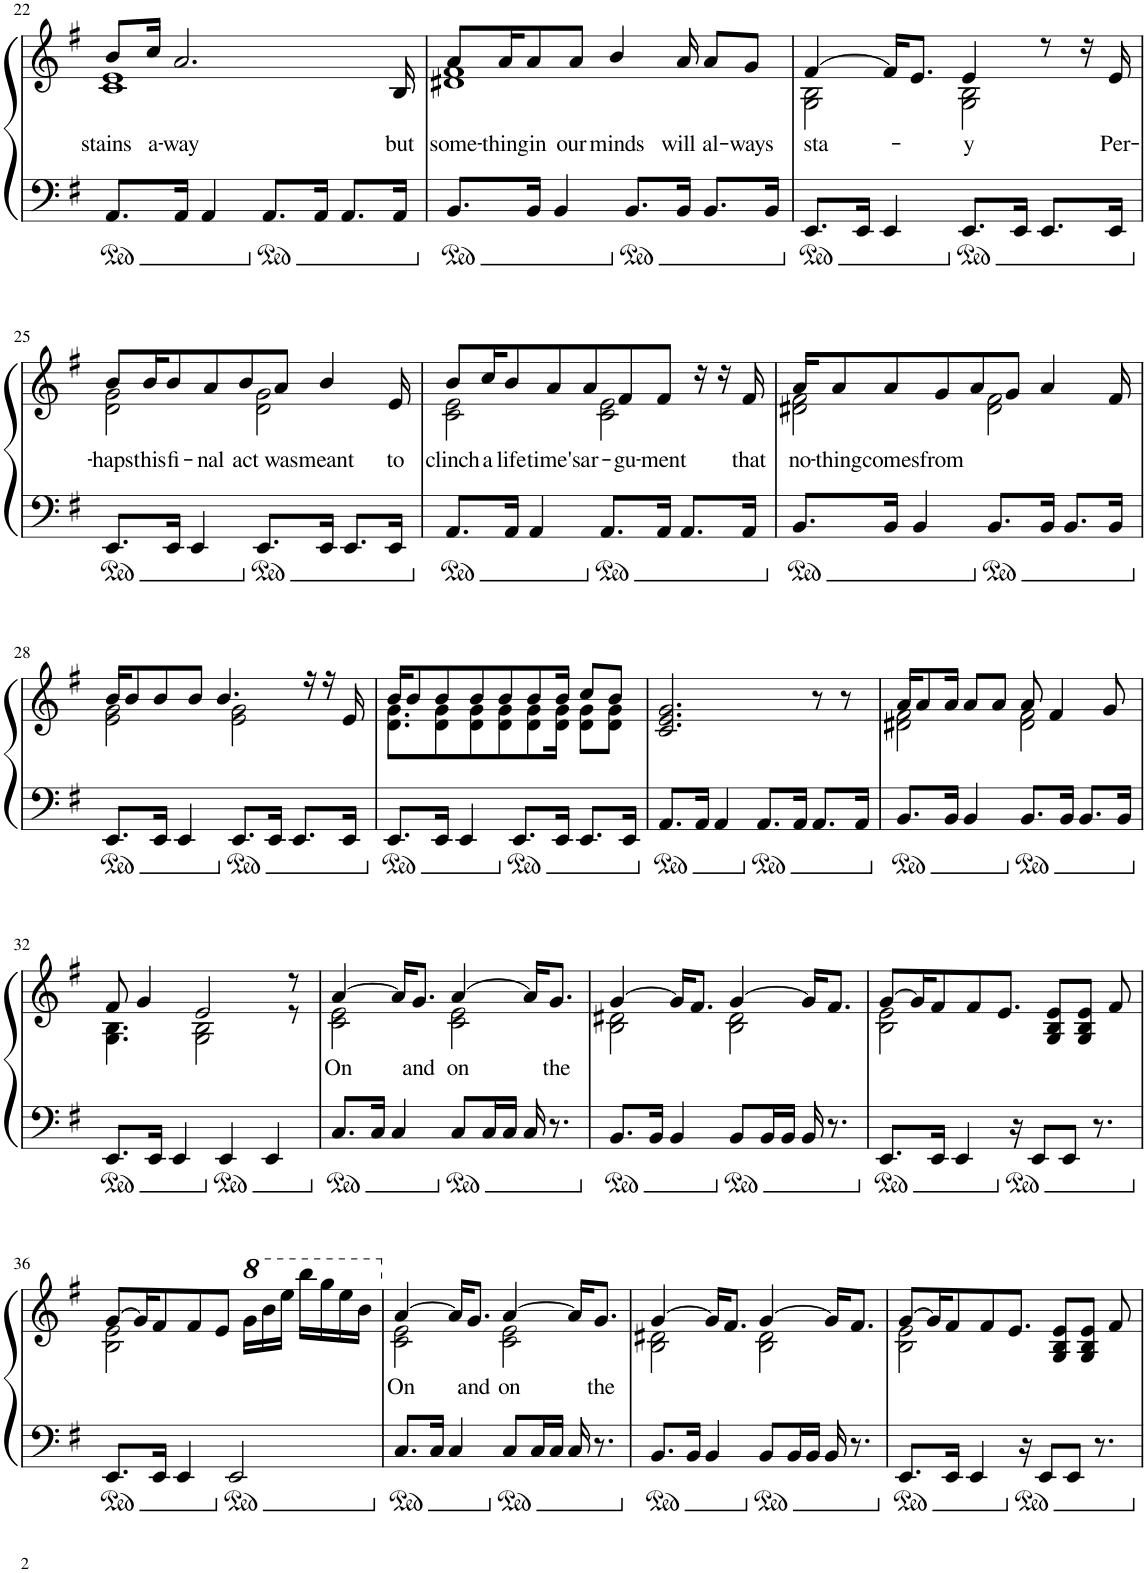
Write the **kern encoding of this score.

**kern	**kern	**text
*part1	*part1	*part1
*staff2	*staff1	*staff1
*I"Piano	*	*
*I'Pno.	*	*
!!LO:PB:g=z
*clefF4	*clefG2	*
*k[f#]	*k[f#]	*
*M4/4	*M4/4	*
*met(c)	*met(c)	*
=22	=22	=22
!	!	!LO:LY:b
*	*^	*
8.AA/L	8b/L	1c 1e	stains
!	!	!	!LO:LY:b
.	16cc/Jk	.	a-
!	!	!	!LO:LY:b
16AA/Jk	2.a/	.	-way
4AA/	.	.	.
8.AA/L	.	.	.
16AA/Jk	.	.	.
8.AA/L	.	.	.
!	!	!	!LO:LY:b
16AA/Jk	16B/	.	but
=23	=23	=23	=23
!	!	!	!LO:LY:b
8.BB/L	8a/L	1d#X 1f#	some-
!	!	!	!LO:LY:b
.	16a/K	.	-thing
!	!	!	!LO:LY:b
16BB/Jk	8a/	.	in
4BB/	.	.	.
!	!	!	!LO:LY:b
.	8a/J	.	our
!	!	!	!LO:LY:b
.	4b/	.	minds
8.BB/L	.	.	.
!	!	!	!LO:LY:b
16BB/Jk	16a/	.	will
!	!	!	!LO:LY:b
8.BB/L	8a/L	.	al-
!	!	!	!LO:LY:b
.	8g/J	.	-ways
16BB/Jk	.	.	.
=24	=24	=24	=24
!	!	!	!LO:LY:b
8.EE/L	[4f#/	2G\ 2B\	sta-
16EE/Jk	.	.	.
4EE/	16f#/KL]	.	.
.	8.e/J	.	.
!	!	!	!LO:LY:b
8.EE/L	4e/	2G\ 2B\	-y
16EE/Jk	.	.	.
8.EE/L	8r	.	.
.	16r	.	.
!	!	!	!LO:LY:b
16EE/Jk	16e/	.	Per-
!!LO:LB:g=z	!!
=25	=25	=25	=25
!	!	!	!LO:LY:b
8.EE/L	8b/L	2d\ 2g\	-haps
!	!	!	!LO:LY:b
.	16b/K	.	this
!	!	!	!LO:LY:b
16EE/Jk	8b/	.	fi-
4EE/	.	.	.
!	!	!	!LO:LY:b
.	8a/	.	-nal
!	!	!	!LO:LY:b
.	8b/	.	act
8.EE/L	.	2d\ 2g\	.
!	!	!	!LO:LY:b
.	8a/J	.	was
!	!	!	!LO:LY:b
16EE/Jk	4b/	.	meant
8.EE/L	.	.	.
!	!	!	!LO:LY:b
16EE/Jk	16e/	.	to
=26	=26	=26	=26
!	!	!	!LO:LY:b
8.AA/L	8b/L	2c\ 2e\	clinch
!	!	!	!LO:LY:b
.	16cc/K	.	a
!	!	!	!LO:LY:b
16AA/Jk	8b/	.	life
4AA/	.	.	.
!	!	!	!LO:LY:b
.	8a/	.	time's
!	!	!	!LO:LY:b
.	8a/	.	ar-
8.AA/L	.	2c\ 2e\	.
!	!	!	!LO:LY:b
.	8f#/	.	-gu-
!	!	!	!LO:LY:b
16AA/Jk	8f#/J	.	-ment
8.AA/L	.	.	.
.	16r	.	.
.	16r	.	.
!	!	!	!LO:LY:b
16AA/Jk	16f#/	.	that
=27	=27	=27	=27
!	!	!	!LO:LY:b
8.BB/L	16a/KL	2d#X\ 2f#\	no-
!	!	!	!LO:LY:b
.	8a/	.	-thing
!	!	!	!LO:LY:b
16BB/Jk	8a/	.	comes
4BB/	.	.	.
!	!	!	!LO:LY:b
.	8g/	.	from
.	8a/	.	.
8.BB/L	.	2d#\ 2f#\	.
.	8g/J	.	.
16BB/Jk	4a/	.	.
8.BB/L	.	.	.
16BB/Jk	16f#/	.	.
!!LO:LB:g=z	!!
=28	=28	=28	=28
8.EE/L	16b/KL	2e\ 2g\	.
.	8b/	.	.
16EE/Jk	8b/	.	.
4EE/	.	.	.
.	8b/J	.	.
.	4.b/	.	.
8.EE/L	.	2e\ 2g\	.
16EE/Jk	.	.	.
8.EE/L	.	.	.
.	16r	.	.
.	16r	.	.
16EE/Jk	16e/	.	.
=29	=29	=29	=29
8.EE/L	16b/KL	8.d\ 8.g\L	.
.	8b/	.	.
16EE/Jk	8b/	8d\ 8g\	.
4EE/	.	.	.
.	8b/	8d\ 8g\	.
.	8b/	8d\ 8g\	.
8.EE/L	.	.	.
.	8b/	8d\ 8g\	.
16EE/Jk	16b/Jk	16d\ 16g\Jk	.
8.EE/L	8cc/L	8d\ 8g\L	.
.	8b/J	8d\ 8g\J	.
16EE/Jk	.	.	.
*	*v	*v	*
=30	=30	=30
8.AA/L	2.c/ 2.e/ 2.g/	.
16AA/Jk	.	.
4AA/	.	.
8.AA/L	.	.
16AA/Jk	.	.
8.AA/L	8r	.
.	8r	.
16AA/Jk	.	.
=31	=31	=31
*	*^	*
8.BB/L	16a/KL	2d#X\ 2f#\	.
.	8a/	.	.
16BB/Jk	16a/Jk	.	.
4BB/	8a/L	.	.
.	8a/J	.	.
8.BB/L	8a/	2d#\ 2f#\	.
.	4f#/	.	.
16BB/Jk	.	.	.
8.BB/L	.	.	.
.	8g/	.	.
16BB/Jk	.	.	.
!!LO:LB:g=z	!!
=32	=32	=32	=32
8.EE/L	8f#/	4.G\ 4.B\	.
.	4g/	.	.
16EE/Jk	.	.	.
4EE/	.	.	.
.	2e/	2G\ 2B\	.
4EE/	.	.	.
4EE/	.	.	.
.	8r	8r	.
=33	=33	=33	=33
!	!	!	!LO:LY:b
8.C/L	[4a/	2c\ 2e\	On
16C/Jk	.	.	.
4C/	16a/KL]	.	.
!	!	!	!LO:LY:b
.	8.g/J	.	and
!	!	!	!LO:LY:b
8C/L	[4a/	2c\ 2e\	on
16C/L	.	.	.
16C/JJ	.	.	.
16C/	16a/KL]	.	.
!	!	!	!LO:LY:b
8.r	8.g/J	.	the
=34	=34	=34	=34
8.BB/L	[4g/	2B\ 2d#X\	.
16BB/Jk	.	.	.
4BB/	16g/KL]	.	.
.	8.f#/J	.	.
8BB/L	[4g/	2B\ 2d#\	.
16BB/L	.	.	.
16BB/JJ	.	.	.
16BB/	16g/KL]	.	.
8.r	8.f#/J	.	.
=35	=35	=35	=35
8.EE/L	[8g/L	2B\ 2e\	.
.	16g/K]	.	.
16EE/Jk	8f#/	.	.
4EE/	.	.	.
.	8f#/	.	.
.	8.e/J	.	.
16r	.	2ryy	.
8EE/L	.	.	.
.	8G/ 8B/ 8e/L	.	.
8EE/J	.	.	.
.	8G/ 8B/ 8e/J	.	.
8.r	.	.	.
.	8f#/	.	.
!!LO:LB:g=z	!!
=36	=36	=36	=36
8.EE/L	[8g/L	2B\ 2e\	.
.	16g/K]	.	.
16EE/Jk	8f#/	.	.
4EE/	.	.	.
.	8f#/	.	.
.	8e/J	.	.
2EE/	.	2ryy	.
*	*8va	*	*
.	16gg\LL	.	.
.	16bb\	.	.
.	16eee\JJ	.	.
.	16bbb\LL	.	.
.	16ggg\	.	.
.	16eee\	.	.
.	16bb\JJ	.	.
=37	=37	=37	=37
*	*X8va	*	*
!	!	!	!LO:LY:b
8.C/L	[4a/	2c\ 2e\	On
16C/Jk	.	.	.
4C/	16a/KL]	.	.
!	!	!	!LO:LY:b
.	8.g/J	.	and
!	!	!	!LO:LY:b
8C/L	[4a/	2c\ 2e\	on
16C/L	.	.	.
16C/JJ	.	.	.
16C/	16a/KL]	.	.
!	!	!	!LO:LY:b
8.r	8.g/J	.	the
=38	=38	=38	=38
8.BB/L	[4g/	2B\ 2d#X\	.
16BB/Jk	.	.	.
4BB/	16g/KL]	.	.
.	8.f#/J	.	.
8BB/L	[4g/	2B\ 2d#\	.
16BB/L	.	.	.
16BB/JJ	.	.	.
16BB/	16g/KL]	.	.
8.r	8.f#/J	.	.
=39	=39	=39	=39
8.EE/L	[8g/L	2B\ 2e\	.
.	16g/K]	.	.
16EE/Jk	8f#/	.	.
4EE/	.	.	.
.	8f#/	.	.
.	8.e/J	.	.
16r	.	2ryy	.
8EE/L	.	.	.
.	8G/ 8B/ 8e/L	.	.
8EE/J	.	.	.
.	8G/ 8B/ 8e/J	.	.
8.r	.	.	.
.	8f#/	.	.
*	*v	*v	*
=	=	=
*-	*-	*-
